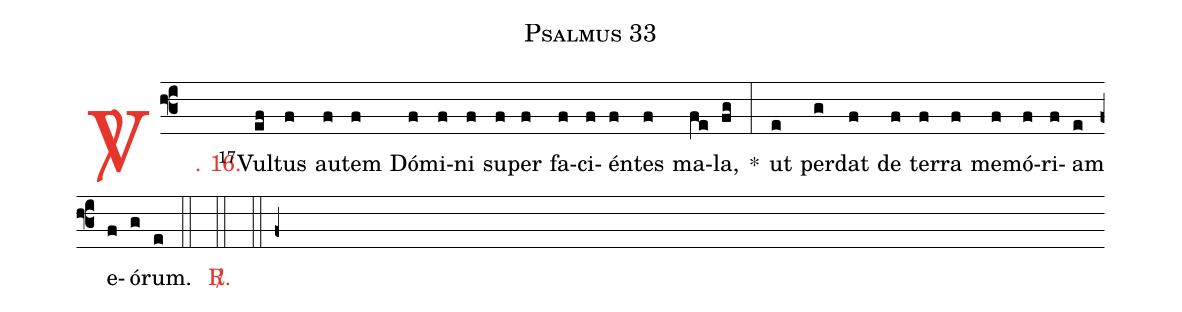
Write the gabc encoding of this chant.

name: Psalmus 33;
%%
(f3)

<c><sp>V/</sp>. 16.</c>() <v>\VSup{17}</v>Vul(ef)tus(f) au(f)tem(f) Dó(f)mi(f)ni(f) su(f)per(f) fa(f)ci(f)én(f)tes(f) ma(fe)la,(fg) *(:) ut(e) per(g)dat(f) de(f) ter(f)ra(f) me(f)mó(f)ri(f)am(e) e(f)ó(g)rum.(e)

(::)

<c><sp>R/</sp>.</c>(::)

(::)

(f+)
